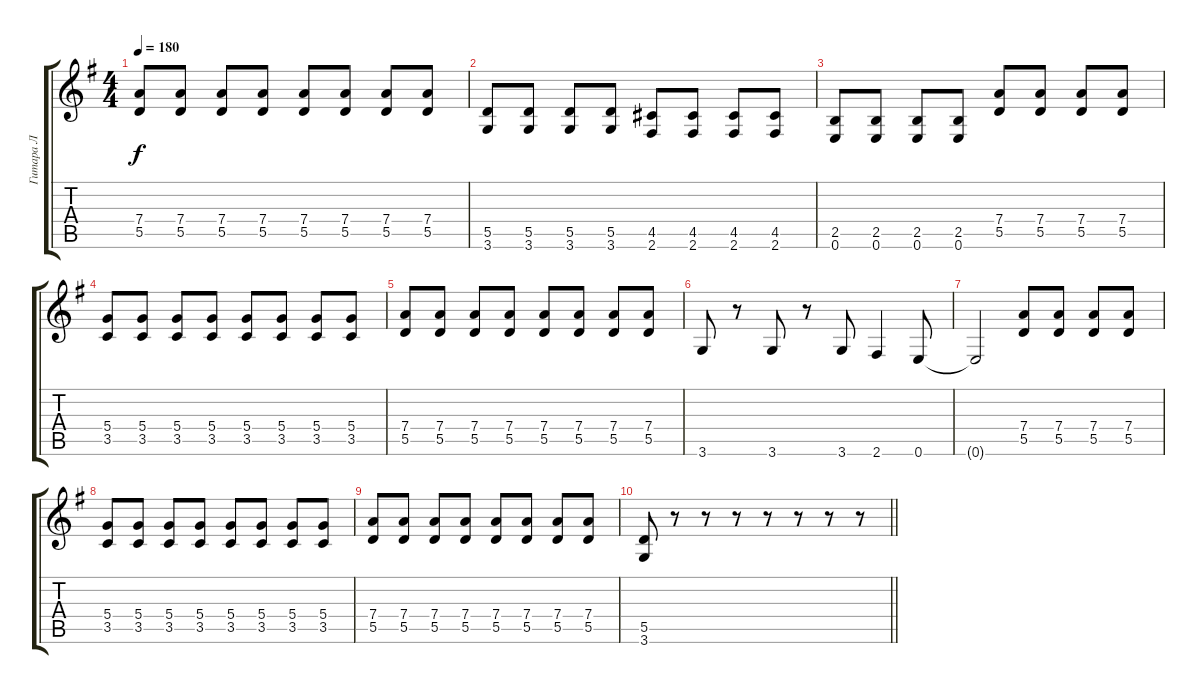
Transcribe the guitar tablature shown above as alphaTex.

\track ("Гитара Л" "Гитара Л") {instrument distortionguitar}
\staff {score tabs}
\tuning (E4 B3 G3 D3 A2 E2) {hide}
\ts (4 4)
\tempo 180
\clef g2
\ks g
(7.4 5.5).8{dy f} (7.4 5.5).8 (7.4 5.5).8 (7.4 5.5).8 (7.4 5.5).8 (7.4 5.5).8 (7.4 5.5).8 (7.4 5.5).8 |
(5.5 3.6).8 (5.5 3.6).8 (5.5 3.6).8 (5.5 3.6).8 (4.5 2.6).8 (4.5 2.6).8 (4.5 2.6).8 (4.5 2.6).8 |
(2.5 0.6).8 (2.5 0.6).8 (2.5 0.6).8 (2.5 0.6).8 (7.4 5.5).8 (7.4 5.5).8 (7.4 5.5).8 (7.4 5.5).8 |
(5.4 3.5).8 (5.4 3.5).8 (5.4 3.5).8 (5.4 3.5).8 (5.4 3.5).8 (5.4 3.5).8 (5.4 3.5).8 (5.4 3.5).8 |
(7.4 5.5).8 (7.4 5.5).8 (7.4 5.5).8 (7.4 5.5).8 (7.4 5.5).8 (7.4 5.5).8 (7.4 5.5).8 (7.4 5.5).8 |
3.6.8 r.8 3.6.8 r.8 3.6.8 2.6.4 0.6.8 |
0.6{t}.2 (7.4 5.5).8 (7.4 5.5).8 (7.4 5.5).8 (7.4 5.5).8 |
(5.4 3.5).8 (5.4 3.5).8 (5.4 3.5).8 (5.4 3.5).8 (5.4 3.5).8 (5.4 3.5).8 (5.4 3.5).8 (5.4 3.5).8 |
(7.4 5.5).8 (7.4 5.5).8 (7.4 5.5).8 (7.4 5.5).8 (7.4 5.5).8 (7.4 5.5).8 (7.4 5.5).8 (7.4 5.5).8 |
\barLineRight lightlight
(5.5 3.6).8 r.8 r.8 r.8 r.8 r.8 r.8 r.8
